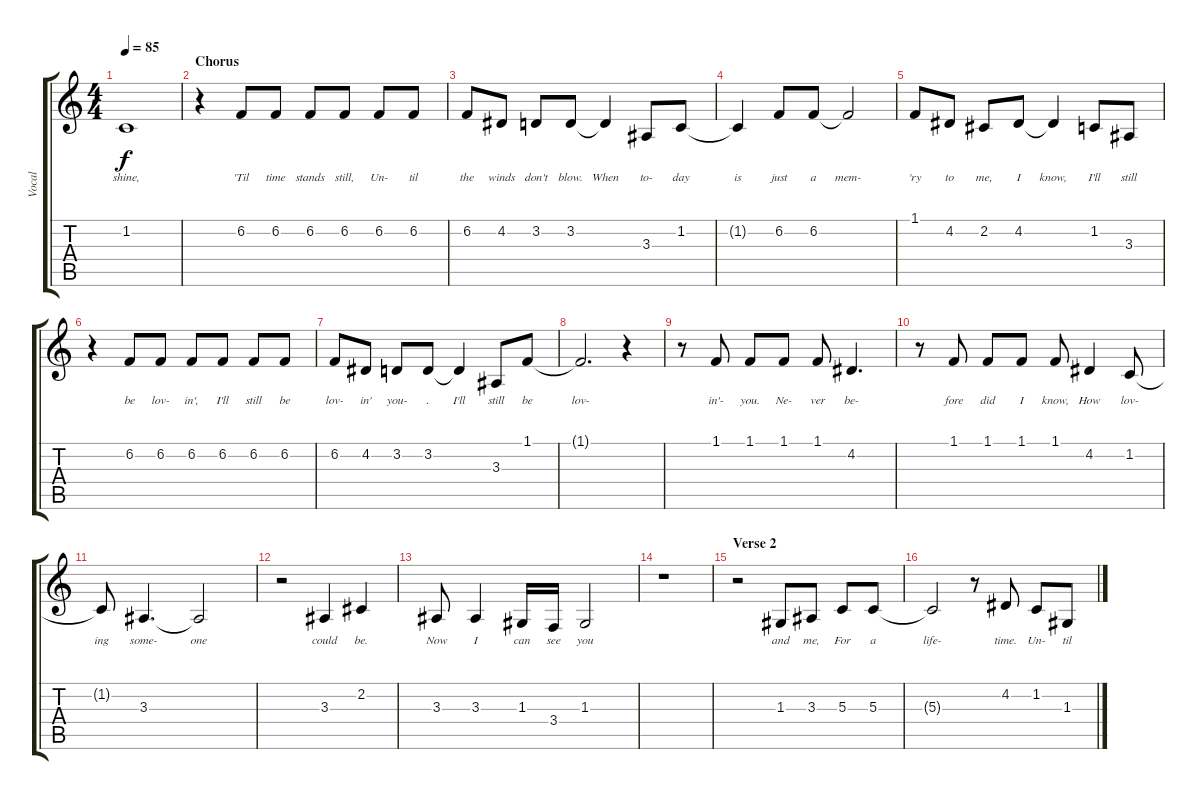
\track ("Vocal" "Vocal") {instrument lead2sawtooth}
\staff {score tabs}
\tuning (E4 B3 G3 D3 A2 E2) {hide}
\ts (4 4)
\tempo 85
\clef g2
\ks c
1.2{t}.1{lyrics (0 "shine,") lyrics (1 "") lyrics (2 "") lyrics (3 "") lyrics (4 "") dy f} |
\section ("" "Chorus")
r.4 6.2.8{lyrics (0 "'Til") lyrics (1 "") lyrics (2 "") lyrics (3 "") lyrics (4 "")} 6.2.8{lyrics (0 "time") lyrics (1 "") lyrics (2 "") lyrics (3 "") lyrics (4 "")} 6.2.8{lyrics (0 "stands") lyrics (1 "") lyrics (2 "") lyrics (3 "") lyrics (4 "")} 6.2.8{lyrics (0 "still,") lyrics (1 "") lyrics (2 "") lyrics (3 "") lyrics (4 "")} 6.2.8{lyrics (0 "Un-") lyrics (1 "") lyrics (2 "") lyrics (3 "") lyrics (4 "")} 6.2.8{lyrics (0 "til") lyrics (1 "") lyrics (2 "") lyrics (3 "") lyrics (4 "")} |
6.2.8{lyrics (0 "the") lyrics (1 "") lyrics (2 "") lyrics (3 "") lyrics (4 "")} 4.2.8{lyrics (0 "winds") lyrics (1 "") lyrics (2 "") lyrics (3 "") lyrics (4 "")} 3.2.8{lyrics (0 "don't") lyrics (1 "") lyrics (2 "") lyrics (3 "") lyrics (4 "")} 3.2.8{lyrics (0 "blow.") lyrics (1 "") lyrics (2 "") lyrics (3 "") lyrics (4 "")} 3.2{t}.4{lyrics (0 "When") lyrics (1 "") lyrics (2 "") lyrics (3 "") lyrics (4 "")} 3.3.8{lyrics (0 "to-") lyrics (1 "") lyrics (2 "") lyrics (3 "") lyrics (4 "")} 1.2.8{lyrics (0 "day") lyrics (1 "") lyrics (2 "") lyrics (3 "") lyrics (4 "")} |
1.2{t}.4{lyrics (0 "is") lyrics (1 "") lyrics (2 "") lyrics (3 "") lyrics (4 "")} 6.2.8{lyrics (0 "just") lyrics (1 "") lyrics (2 "") lyrics (3 "") lyrics (4 "")} 6.2.8{lyrics (0 "a") lyrics (1 "") lyrics (2 "") lyrics (3 "") lyrics (4 "")} 6.2{t}.2{lyrics (0 "mem-") lyrics (1 "") lyrics (2 "") lyrics (3 "") lyrics (4 "")} |
1.1.8{lyrics (0 "'ry") lyrics (1 "") lyrics (2 "") lyrics (3 "") lyrics (4 "")} 4.2.8{lyrics (0 "to") lyrics (1 "") lyrics (2 "") lyrics (3 "") lyrics (4 "")} 2.2.8{lyrics (0 "me,") lyrics (1 "") lyrics (2 "") lyrics (3 "") lyrics (4 "")} 4.2.8{lyrics (0 "I") lyrics (1 "") lyrics (2 "") lyrics (3 "") lyrics (4 "")} 4.2{t}.4{lyrics (0 "know,") lyrics (1 "") lyrics (2 "") lyrics (3 "") lyrics (4 "")} 1.2.8{lyrics (0 "I'll") lyrics (1 "") lyrics (2 "") lyrics (3 "") lyrics (4 "")} 3.3.8{lyrics (0 "still") lyrics (1 "") lyrics (2 "") lyrics (3 "") lyrics (4 "")} |
r.4 6.2.8{lyrics (0 "be") lyrics (1 "") lyrics (2 "") lyrics (3 "") lyrics (4 "")} 6.2.8{lyrics (0 "lov-") lyrics (1 "") lyrics (2 "") lyrics (3 "") lyrics (4 "")} 6.2.8{lyrics (0 "in',") lyrics (1 "") lyrics (2 "") lyrics (3 "") lyrics (4 "")} 6.2.8{lyrics (0 "I'll") lyrics (1 "") lyrics (2 "") lyrics (3 "") lyrics (4 "")} 6.2.8{lyrics (0 "still") lyrics (1 "") lyrics (2 "") lyrics (3 "") lyrics (4 "")} 6.2.8{lyrics (0 "be") lyrics (1 "") lyrics (2 "") lyrics (3 "") lyrics (4 "")} |
6.2.8{lyrics (0 "lov-") lyrics (1 "") lyrics (2 "") lyrics (3 "") lyrics (4 "")} 4.2.8{lyrics (0 "in'") lyrics (1 "") lyrics (2 "") lyrics (3 "") lyrics (4 "")} 3.2.8{lyrics (0 "you-") lyrics (1 "") lyrics (2 "") lyrics (3 "") lyrics (4 "")} 3.2.8{lyrics (0 ".") lyrics (1 "") lyrics (2 "") lyrics (3 "") lyrics (4 "")} 3.2{t}.4{lyrics (0 "I'll") lyrics (1 "") lyrics (2 "") lyrics (3 "") lyrics (4 "")} 3.3.8{lyrics (0 "still") lyrics (1 "") lyrics (2 "") lyrics (3 "") lyrics (4 "")} 1.1.8{lyrics (0 "be") lyrics (1 "") lyrics (2 "") lyrics (3 "") lyrics (4 "")} |
1.1{t}.2{d lyrics (0 "lov-") lyrics (1 "") lyrics (2 "") lyrics (3 "") lyrics (4 "")} r.4 |
r.8 1.1.8{lyrics (0 "in'-") lyrics (1 "") lyrics (2 "") lyrics (3 "") lyrics (4 "")} 1.1.8{lyrics (0 "you.") lyrics (1 "") lyrics (2 "") lyrics (3 "") lyrics (4 "")} 1.1.8{lyrics (0 "Ne-") lyrics (1 "") lyrics (2 "") lyrics (3 "") lyrics (4 "")} 1.1.8{lyrics (0 "ver") lyrics (1 "") lyrics (2 "") lyrics (3 "") lyrics (4 "")} 4.2.4{d lyrics (0 "be-") lyrics (1 "") lyrics (2 "") lyrics (3 "") lyrics (4 "")} |
r.8 1.1.8{lyrics (0 "fore") lyrics (1 "") lyrics (2 "") lyrics (3 "") lyrics (4 "")} 1.1.8{lyrics (0 "did") lyrics (1 "") lyrics (2 "") lyrics (3 "") lyrics (4 "")} 1.1.8{lyrics (0 "I") lyrics (1 "") lyrics (2 "") lyrics (3 "") lyrics (4 "")} 1.1.8{lyrics (0 "know,") lyrics (1 "") lyrics (2 "") lyrics (3 "") lyrics (4 "")} 4.2.4{lyrics (0 "How") lyrics (1 "") lyrics (2 "") lyrics (3 "") lyrics (4 "")} 1.2.8{lyrics (0 "lov-") lyrics (1 "") lyrics (2 "") lyrics (3 "") lyrics (4 "")} |
1.2{t}.8{lyrics (0 "ing") lyrics (1 "") lyrics (2 "") lyrics (3 "") lyrics (4 "")} 3.3.4{d lyrics (0 "some-") lyrics (1 "") lyrics (2 "") lyrics (3 "") lyrics (4 "")} 3.3{t}.2{lyrics (0 "one") lyrics (1 "") lyrics (2 "") lyrics (3 "") lyrics (4 "")} |
r.2 3.3.4{lyrics (0 "could") lyrics (1 "") lyrics (2 "") lyrics (3 "") lyrics (4 "")} 2.2.4{lyrics (0 "be.") lyrics (1 "") lyrics (2 "") lyrics (3 "") lyrics (4 "")} |
3.3.8{lyrics (0 "Now") lyrics (1 "") lyrics (2 "") lyrics (3 "") lyrics (4 "")} 3.3.4{lyrics (0 "I") lyrics (1 "") lyrics (2 "") lyrics (3 "") lyrics (4 "")} 1.3.16{lyrics (0 "can") lyrics (1 "") lyrics (2 "") lyrics (3 "") lyrics (4 "")} 3.4.16{lyrics (0 "see") lyrics (1 "") lyrics (2 "") lyrics (3 "") lyrics (4 "")} 1.3.2{lyrics (0 "you") lyrics (1 "") lyrics (2 "") lyrics (3 "") lyrics (4 "")} |
r.1 |
\section ("" "Verse 2")
r.2 1.3.8{lyrics (0 "and") lyrics (1 "") lyrics (2 "") lyrics (3 "") lyrics (4 "")} 3.3.8{lyrics (0 "me,") lyrics (1 "") lyrics (2 "") lyrics (3 "") lyrics (4 "")} 5.3.8{lyrics (0 "For") lyrics (1 "") lyrics (2 "") lyrics (3 "") lyrics (4 "")} 5.3.8{lyrics (0 "a") lyrics (1 "") lyrics (2 "") lyrics (3 "") lyrics (4 "")} |
5.3{t}.2{lyrics (0 "life-") lyrics (1 "") lyrics (2 "") lyrics (3 "") lyrics (4 "")} r.8 4.2.8{lyrics (0 "time.") lyrics (1 "") lyrics (2 "") lyrics (3 "") lyrics (4 "")} 1.2.8{lyrics (0 "Un-") lyrics (1 "") lyrics (2 "") lyrics (3 "") lyrics (4 "")} 1.3.8{lyrics (0 "til") lyrics (1 "") lyrics (2 "") lyrics (3 "") lyrics (4 "")}
